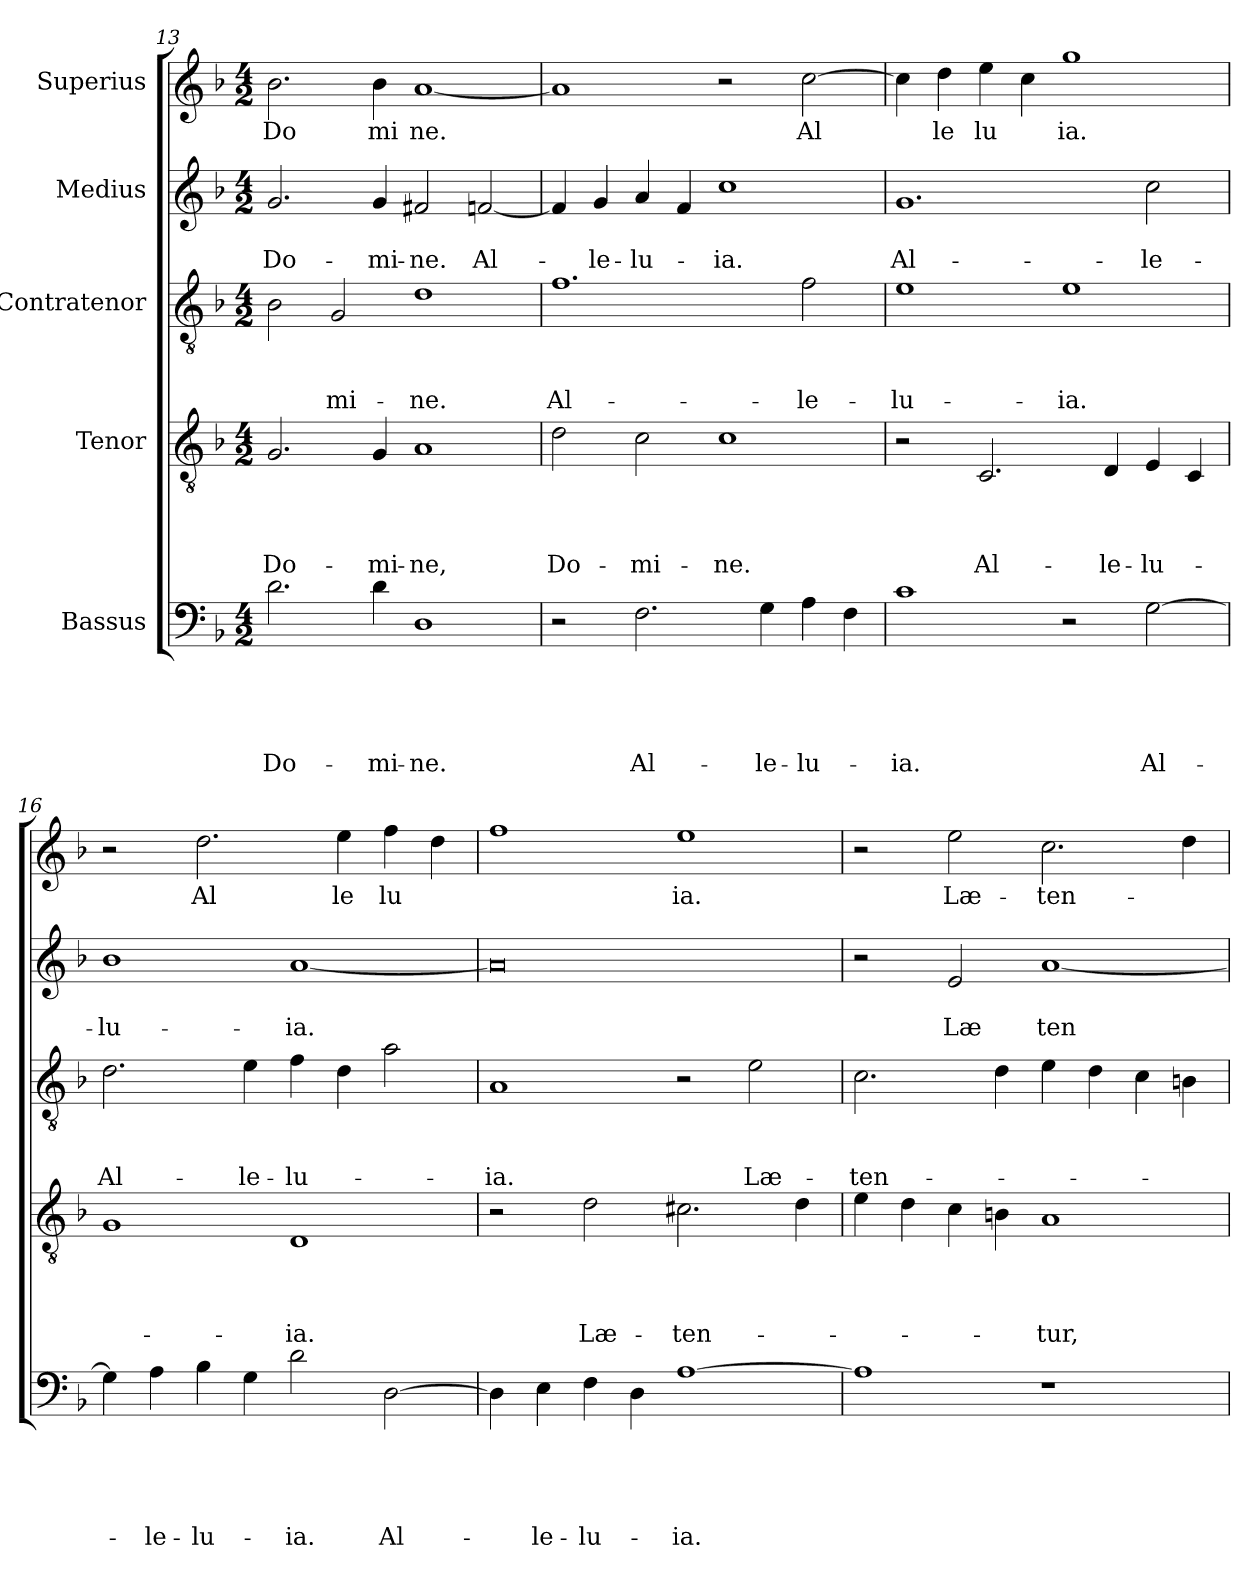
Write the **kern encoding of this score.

**kern	**text	**text	**text	**text	**text	**kern	**text	**text	**text	**text	**kern	**text	**text	**text	**kern	**text	**text	**kern	**text
*part5	*part5	*part5	*part5	*part5	*part5	*part4	*part4	*part4	*part4	*part4	*part3	*part3	*part3	*part3	*part2	*part2	*part2	*part1	*part1
*staff5	*staff5	*staff5	*staff5	*staff5	*staff5	*staff4	*staff4	*staff4	*staff4	*staff4	*staff3	*staff3	*staff3	*staff3	*staff2	*staff2	*staff2	*staff1	*staff1
*I"Bassus	*	*	*	*	*	*I"Tenor	*	*	*	*	*I"Contratenor	*	*	*	*I"Medius	*	*	*I"Superius	*
*clefF4	*	*	*	*	*	*clefGv2	*	*	*	*	*clefGv2	*	*	*	*clefG2	*	*	*clefG2	*
*k[b-]	*	*	*	*	*	*k[b-]	*	*	*	*	*k[b-]	*	*	*	*k[b-]	*	*	*k[b-]	*
*F:	*	*	*	*	*	*F:	*	*	*	*	*F:	*	*	*	*F:	*	*	*F:	*
*M4/2	*	*	*	*	*	*M4/2	*	*	*	*	*M4/2	*	*	*	*M4/2	*	*	*M4/2	*
=13	=13	=13	=13	=13	=13	=13	=13	=13	=13	=13	=13	=13	=13	=13	=13	=13	=13	=13	=13
!	!	!	!	!	!LO:LY:b	!	!	!	!	!LO:LY:b	!	!	!	!	!	!	!LO:LY:b	!	!LO:LY:b
2.d\	.	.	.	.	Do-	2.G/	.	.	.	Do-	2B-\	.	.	.	2.g/	.	Do-	2.b-\	Do
!	!	!	!	!	!	!	!	!	!	!	!	!	!	!LO:LY:b	!	!	!	!	!
.	.	.	.	.	.	.	.	.	.	.	2G/	.	.	-mi-	.	.	.	.	.
!	!	!	!	!	!LO:LY:b	!	!	!	!	!LO:LY:b	!	!	!	!	!	!	!LO:LY:b	!	!LO:LY:b
4d\	.	.	.	.	-mi-	4G/	.	.	.	-mi-	.	.	.	.	4g/	.	-mi-	4b-\	mi
!	!	!	!	!	!LO:LY:b	!	!	!	!	!LO:LY:b	!	!	!	!LO:LY:b	!	!	!LO:LY:b	!	!LO:LY:b
1D	.	.	.	.	-ne.	1A	.	.	.	-ne,	1d	.	.	-ne.	2f#X/	.	-ne.	[<1a	ne.
!	!	!	!	!	!	!	!	!	!	!	!	!	!	!	!	!	!LO:LY:b	!	!
.	.	.	.	.	.	.	.	.	.	.	.	.	.	.	[<2fn/	.	Al-	.	.
=14	=14	=14	=14	=14	=14	=14	=14	=14	=14	=14	=14	=14	=14	=14	=14	=14	=14	=14	=14
!	!	!	!	!	!	!	!	!	!	!LO:LY:b	!	!	!	!LO:LY:b	!	!	!	!	!
2r	.	.	.	.	.	2d\	.	.	.	Do-	1.f	.	.	Al-	4f/]	.	.	1a]	.
!	!	!	!	!	!	!	!	!	!	!	!	!	!	!	!	!	!LO:LY:b	!	!
.	.	.	.	.	.	.	.	.	.	.	.	.	.	.	4g/	.	-le-	.	.
!	!	!	!	!	!LO:LY:b	!	!	!	!	!LO:LY:b	!	!	!	!	!	!	!LO:LY:b	!	!
2.F\	.	.	.	.	Al-	2c\	.	.	.	-mi-	.	.	.	.	4a/	.	-lu-	.	.
.	.	.	.	.	.	.	.	.	.	.	.	.	.	.	4f/	.	.	.	.
!	!	!	!	!	!	!	!	!	!	!LO:LY:b	!	!	!	!	!	!	!LO:LY:b	!	!
.	.	.	.	.	.	1c	.	.	.	-ne.	.	.	.	.	1cc	.	-ia.	2r	.
!	!	!	!	!	!LO:LY:b	!	!	!	!	!	!	!	!	!	!	!	!	!	!
4G\	.	.	.	.	-le-	.	.	.	.	.	.	.	.	.	.	.	.	.	.
!	!	!	!	!	!LO:LY:b	!	!	!	!	!	!	!	!	!LO:LY:b	!	!	!	!	!LO:LY:b
4A\	.	.	.	.	-lu-	.	.	.	.	.	2f\	.	.	-le-	.	.	.	[>2cc\	Al
4F\	.	.	.	.	.	.	.	.	.	.	.	.	.	.	.	.	.	.	.
=15	=15	=15	=15	=15	=15	=15	=15	=15	=15	=15	=15	=15	=15	=15	=15	=15	=15	=15	=15
!	!	!	!	!	!LO:LY:b	!	!	!	!	!	!	!	!	!LO:LY:b	!	!	!LO:LY:b	!	!
1c	.	.	.	.	-ia.	2r	.	.	.	.	1e	.	.	-lu-	1.g	.	Al-	4cc\]	.
!	!	!	!	!	!	!	!	!	!	!	!	!	!	!	!	!	!	!	!LO:LY:b
.	.	.	.	.	.	.	.	.	.	.	.	.	.	.	.	.	.	4dd\	le
!	!	!	!	!	!	!	!	!	!	!LO:LY:b	!	!	!	!	!	!	!	!	!LO:LY:b
.	.	.	.	.	.	2.C/	.	.	.	Al-	.	.	.	.	.	.	.	4ee\	lu
.	.	.	.	.	.	.	.	.	.	.	.	.	.	.	.	.	.	4cc\	.
!	!	!	!	!	!	!	!	!	!	!	!	!	!	!LO:LY:b	!	!	!	!	!LO:LY:b
2r	.	.	.	.	.	.	.	.	.	.	1e	.	.	-ia.	.	.	.	1gg	ia.
!	!	!	!	!	!	!	!	!	!	!LO:LY:b	!	!	!	!	!	!	!	!	!
.	.	.	.	.	.	4D/	.	.	.	-le-	.	.	.	.	.	.	.	.	.
!	!	!	!	!	!LO:LY:b	!	!	!	!	!LO:LY:b	!	!	!	!	!	!	!LO:LY:b	!	!
[>2G\	.	.	.	.	Al-	4E/	.	.	.	-lu-	.	.	.	.	2cc\	.	-le-	.	.
.	.	.	.	.	.	4C/	.	.	.	.	.	.	.	.	.	.	.	.	.
=16	=16	=16	=16	=16	=16	=16	=16	=16	=16	=16	=16	=16	=16	=16	=16	=16	=16	=16	=16
!	!	!	!	!	!	!	!	!	!	!	!	!	!	!LO:LY:b	!	!	!LO:LY:b	!	!
4G\]	.	.	.	.	.	1G	.	.	.	.	2.d\	.	.	Al-	1b-	.	-lu-	2r	.
!	!	!	!	!	!LO:LY:b	!	!	!	!	!	!	!	!	!	!	!	!	!	!
4A\	.	.	.	.	-le-	.	.	.	.	.	.	.	.	.	.	.	.	.	.
!	!	!	!	!	!LO:LY:b	!	!	!	!	!	!	!	!	!	!	!	!	!	!LO:LY:b
4B-\	.	.	.	.	-lu-	.	.	.	.	.	.	.	.	.	.	.	.	2.dd\	Al
!	!	!	!	!	!	!	!	!	!	!	!	!	!	!LO:LY:b	!	!	!	!	!
4G\	.	.	.	.	.	.	.	.	.	.	4e\	.	.	-le-	.	.	.	.	.
!	!	!	!	!	!LO:LY:b	!	!	!	!	!LO:LY:b	!	!	!	!LO:LY:b	!	!	!LO:LY:b	!	!
2d\	.	.	.	.	-ia.	1D	.	.	.	-ia.	4f\	.	.	-lu-	[<1a	.	-ia.	.	.
!	!	!	!	!	!	!	!	!	!	!	!	!	!	!	!	!	!	!	!LO:LY:b
.	.	.	.	.	.	.	.	.	.	.	4d\	.	.	.	.	.	.	4ee\	le
!	!	!	!	!	!LO:LY:b	!	!	!	!	!	!	!	!	!	!	!	!	!	!LO:LY:b
[>2D\	.	.	.	.	Al-	.	.	.	.	.	2a\	.	.	.	.	.	.	4ff\	lu
.	.	.	.	.	.	.	.	.	.	.	.	.	.	.	.	.	.	4dd\	.
=17	=17	=17	=17	=17	=17	=17	=17	=17	=17	=17	=17	=17	=17	=17	=17	=17	=17	=17	=17
!	!	!	!	!	!	!	!	!	!	!	!	!	!	!LO:LY:b	!	!	!	!	!
4D\]	.	.	.	.	.	2r	.	.	.	.	1A	.	.	-ia.	0a]	.	.	1ff	.
!	!	!	!	!	!LO:LY:b	!	!	!	!	!	!	!	!	!	!	!	!	!	!
4E\	.	.	.	.	-le-	.	.	.	.	.	.	.	.	.	.	.	.	.	.
!	!	!	!	!	!LO:LY:b	!	!	!	!	!LO:LY:b	!	!	!	!	!	!	!	!	!
4F\	.	.	.	.	-lu-	2d\	.	.	.	Læ-	.	.	.	.	.	.	.	.	.
4D\	.	.	.	.	.	.	.	.	.	.	.	.	.	.	.	.	.	.	.
!	!	!	!	!	!LO:LY:b	!	!	!	!	!LO:LY:b	!	!	!	!	!	!	!	!	!LO:LY:b
[>1A	.	.	.	.	-ia.	2.c#X\	.	.	.	-ten-	2r	.	.	.	.	.	.	1ee	ia.
!	!	!	!	!	!	!	!	!	!	!	!	!	!	!LO:LY:b	!	!	!	!	!
.	.	.	.	.	.	.	.	.	.	.	2e\	.	.	Læ-	.	.	.	.	.
.	.	.	.	.	.	4d\	.	.	.	.	.	.	.	.	.	.	.	.	.
!!LO:PB:g=z
=18	=18	=18	=18	=18	=18	=18	=18	=18	=18	=18	=18	=18	=18	=18	=18	=18	=18	=18	=18
!	!	!	!	!	!	!	!	!	!	!	!	!	!	!LO:LY:b	!	!	!	!	!
1A]	.	.	.	.	.	4e\	.	.	.	.	2.c\	.	.	-ten-	2r	.	.	2r	.
.	.	.	.	.	.	4d\	.	.	.	.	.	.	.	.	.	.	.	.	.
!	!	!	!	!	!	!	!	!	!	!	!	!	!	!	!	!	!LO:LY:b	!	!LO:LY:b
.	.	.	.	.	.	4c\	.	.	.	.	.	.	.	.	2e/	.	Læ	2ee\	Læ-
.	.	.	.	.	.	4Bn\	.	.	.	.	4d\	.	.	.	.	.	.	.	.
!	!	!	!	!	!	!	!	!	!	!LO:LY:b	!	!	!	!	!	!	!LO:LY:b	!	!LO:LY:b
1r	.	.	.	.	.	1A	.	.	.	-tur,	4e\	.	.	.	[<1a	.	ten	2.cc\	-ten-
.	.	.	.	.	.	.	.	.	.	.	4d\	.	.	.	.	.	.	.	.
.	.	.	.	.	.	.	.	.	.	.	4c\	.	.	.	.	.	.	.	.
.	.	.	.	.	.	.	.	.	.	.	4Bn\	.	.	.	.	.	.	4dd\	.
=	=	=	=	=	=	=	=	=	=	=	=	=	=	=	=	=	=	=	=
*-	*-	*-	*-	*-	*-	*-	*-	*-	*-	*-	*-	*-	*-	*-	*-	*-	*-	*-	*-
